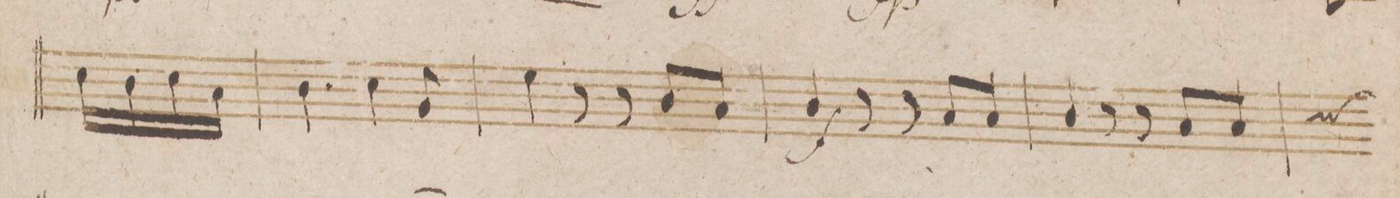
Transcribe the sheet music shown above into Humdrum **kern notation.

**kern	**dynam
*I"Clarinetto 2do in B.	*
*clefG2	*
*k[b-e-]	*
*M6/8	*
16b-\LL	.
16a\	.
16b-\	.
16g\JJ	.
=40	=40
4.a\	.
4b-\	.
8f/	.
=41	=41
4dd\	.
8r	.
8r	.
8a/L	.
8g/J	.
=42	=42
4a/	f
8r	.
8r	.
8g/L	.
8g/J	.
=43	=43
4a/	.
8r	.
8r	.
8g/L	.
8g/J	.
*custos:b	*
=44	=44
*-	*-
